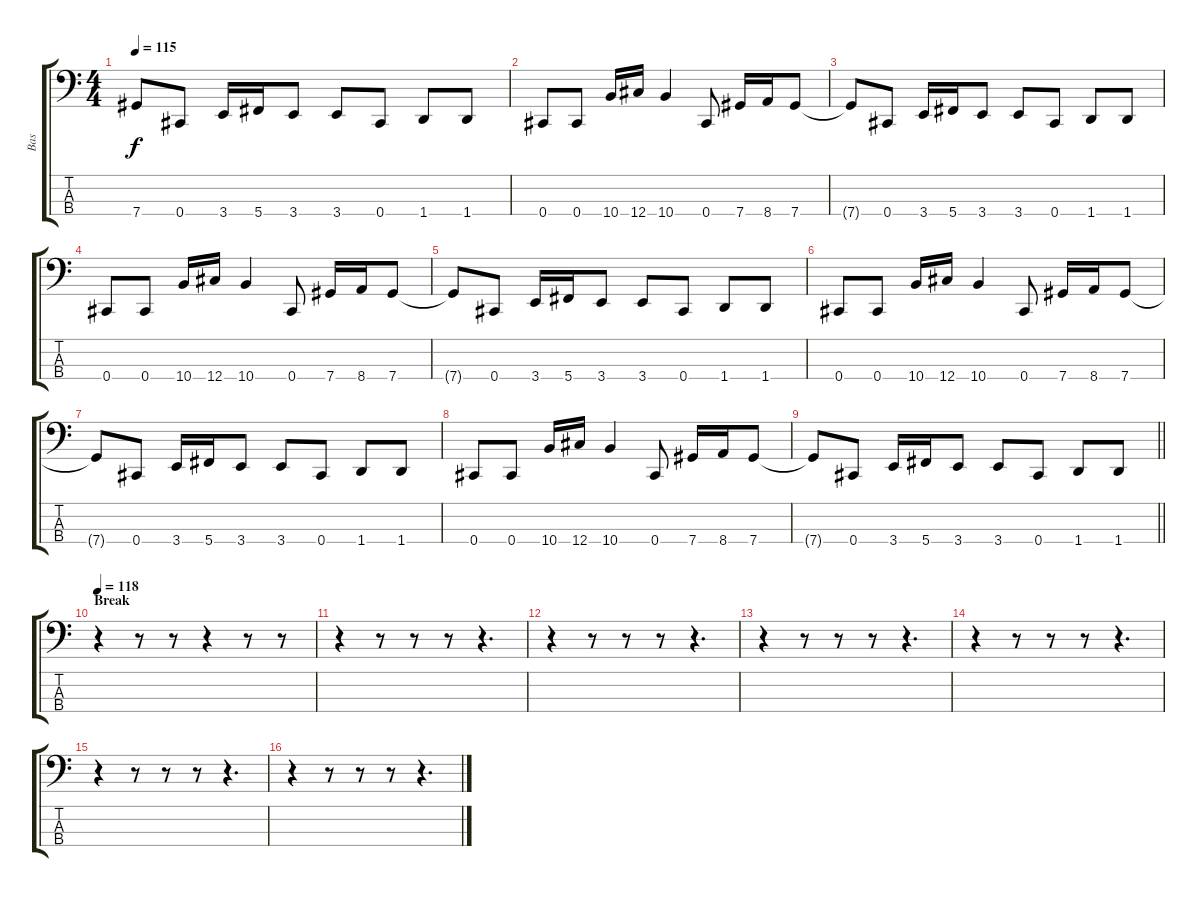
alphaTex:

\track ("Bas" "Bas") {instrument electricbassfinger}
\staff {score tabs}
\tuning (Gb2 Db2 Ab1 Db1) {hide}
\ts (4 4)
\tempo 115
\clef f4
\ks c
7.4{t}.8{dy f} 0.4.8 3.4.16 5.4.16 3.4.8 3.4.8 0.4.8 1.4.8 1.4.8 |
0.4.8 0.4.8 10.4.16 12.4.16 10.4.4 0.4.8 7.4.16 8.4.16 7.4.8 |
7.4{t}.8 0.4.8 3.4.16 5.4.16 3.4.8 3.4.8 0.4.8 1.4.8 1.4.8 |
0.4.8 0.4.8 10.4.16 12.4.16 10.4.4 0.4.8 7.4.16 8.4.16 7.4.8 |
7.4{t}.8 0.4.8 3.4.16 5.4.16 3.4.8 3.4.8 0.4.8 1.4.8 1.4.8 |
0.4.8 0.4.8 10.4.16 12.4.16 10.4.4 0.4.8 7.4.16 8.4.16 7.4.8 |
7.4{t}.8 0.4.8 3.4.16 5.4.16 3.4.8 3.4.8 0.4.8 1.4.8 1.4.8 |
0.4.8 0.4.8 10.4.16 12.4.16 10.4.4 0.4.8 7.4.16 8.4.16 7.4.8 |
\barLineRight lightlight
7.4{t}.8 0.4.8 3.4.16 5.4.16 3.4.8 3.4.8 0.4.8 1.4.8 1.4.8 |
\section ("" "Break")
\tempo 118
r.4 r.8 r.8 r.4 r.8 r.8 |
r.4 r.8 r.8 r.8 r.4{d} |
r.4 r.8 r.8 r.8 r.4{d} |
r.4 r.8 r.8 r.8 r.4{d} |
r.4 r.8 r.8 r.8 r.4{d} |
r.4 r.8 r.8 r.8 r.4{d} |
r.4 r.8 r.8 r.8 r.4{d}
